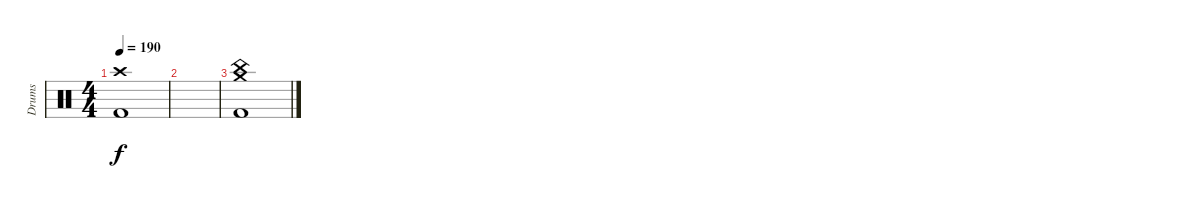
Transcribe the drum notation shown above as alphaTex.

\track ("Drums" "Drums") {instrument percussion}
\staff {score}
\articulation defaults
\ts (4 4)
\tempo 190
\clef neutral
\ks c
("Crash high (hit)" "Kick (hit) 2").1{dy f} |
|
("Crash medium (hit)" "China (hit)" "Kick (hit) 2").1
